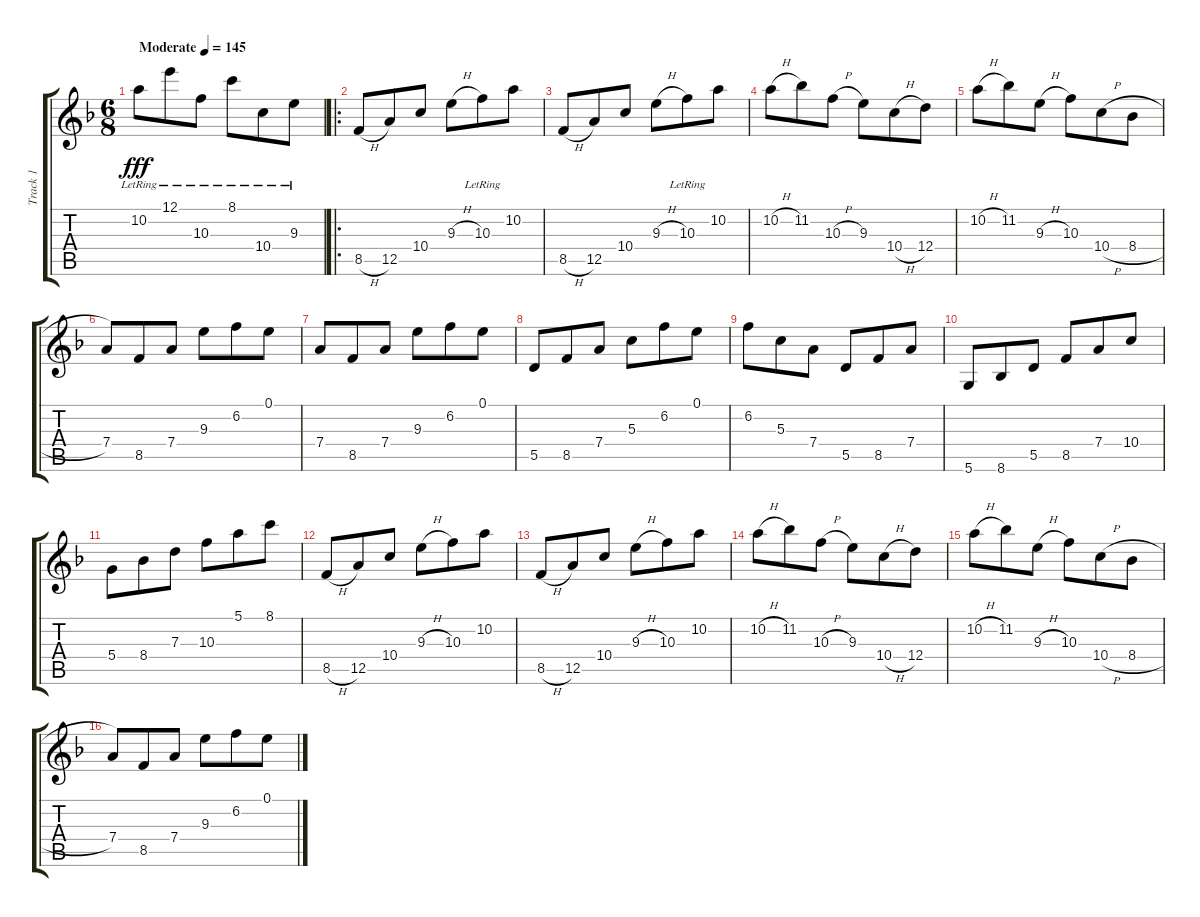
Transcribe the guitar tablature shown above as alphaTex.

\track ("Track 1" "Track 1") {instrument distortionguitar}
\staff {score tabs}
\tuning (E4 B3 G3 D3 A2 D2) {hide}
\ts (6 8)
\tempo (145 "Moderate")
\clef g2
\ks dminor
10.2{lr}.8{dy fff instrument distortionguitar} 12.1{lr}.8 10.3{lr}.8 8.1{lr}.8 10.4{lr}.8 9.3{lr}.8 |
\ro
8.5{h}.8 12.5.8 10.4.8 9.3{h}.8 10.3{lr}.8 10.2.8 |
8.5{h}.8 12.5.8 10.4.8 9.3{h}.8 10.3{lr}.8 10.2.8 |
10.2{h}.8 11.2.8 10.3{h}.8 9.3.8 10.4{h}.8 12.4.8 |
10.2{h}.8 11.2.8 9.3{h}.8 10.3.8 10.4{h}.8 8.4{h}.8 |
7.4.8 8.5.8 7.4.8 9.3.8 6.2.8 0.1.8 |
7.4.8 8.5.8 7.4.8 9.3.8 6.2.8 0.1.8 |
5.5.8 8.5.8 7.4.8 5.3.8 6.2.8 0.1.8 |
6.2.8 5.3.8 7.4.8 5.5.8 8.5.8 7.4.8 |
5.6.8 8.6.8 5.5.8 8.5.8 7.4.8 10.4.8 |
5.4.8 8.4.8 7.3.8 10.3.8 5.1.8 8.1.8 |
8.5{h}.8 12.5.8 10.4.8 9.3{h}.8 10.3.8 10.2.8 |
8.5{h}.8 12.5.8 10.4.8 9.3{h}.8 10.3.8 10.2.8 |
10.2{h}.8 11.2.8 10.3{h}.8 9.3.8 10.4{h}.8 12.4.8 |
10.2{h}.8 11.2.8 9.3{h}.8 10.3.8 10.4{h}.8 8.4{h}.8 |
7.4.8 8.5.8 7.4.8 9.3.8 6.2.8 0.1.8
